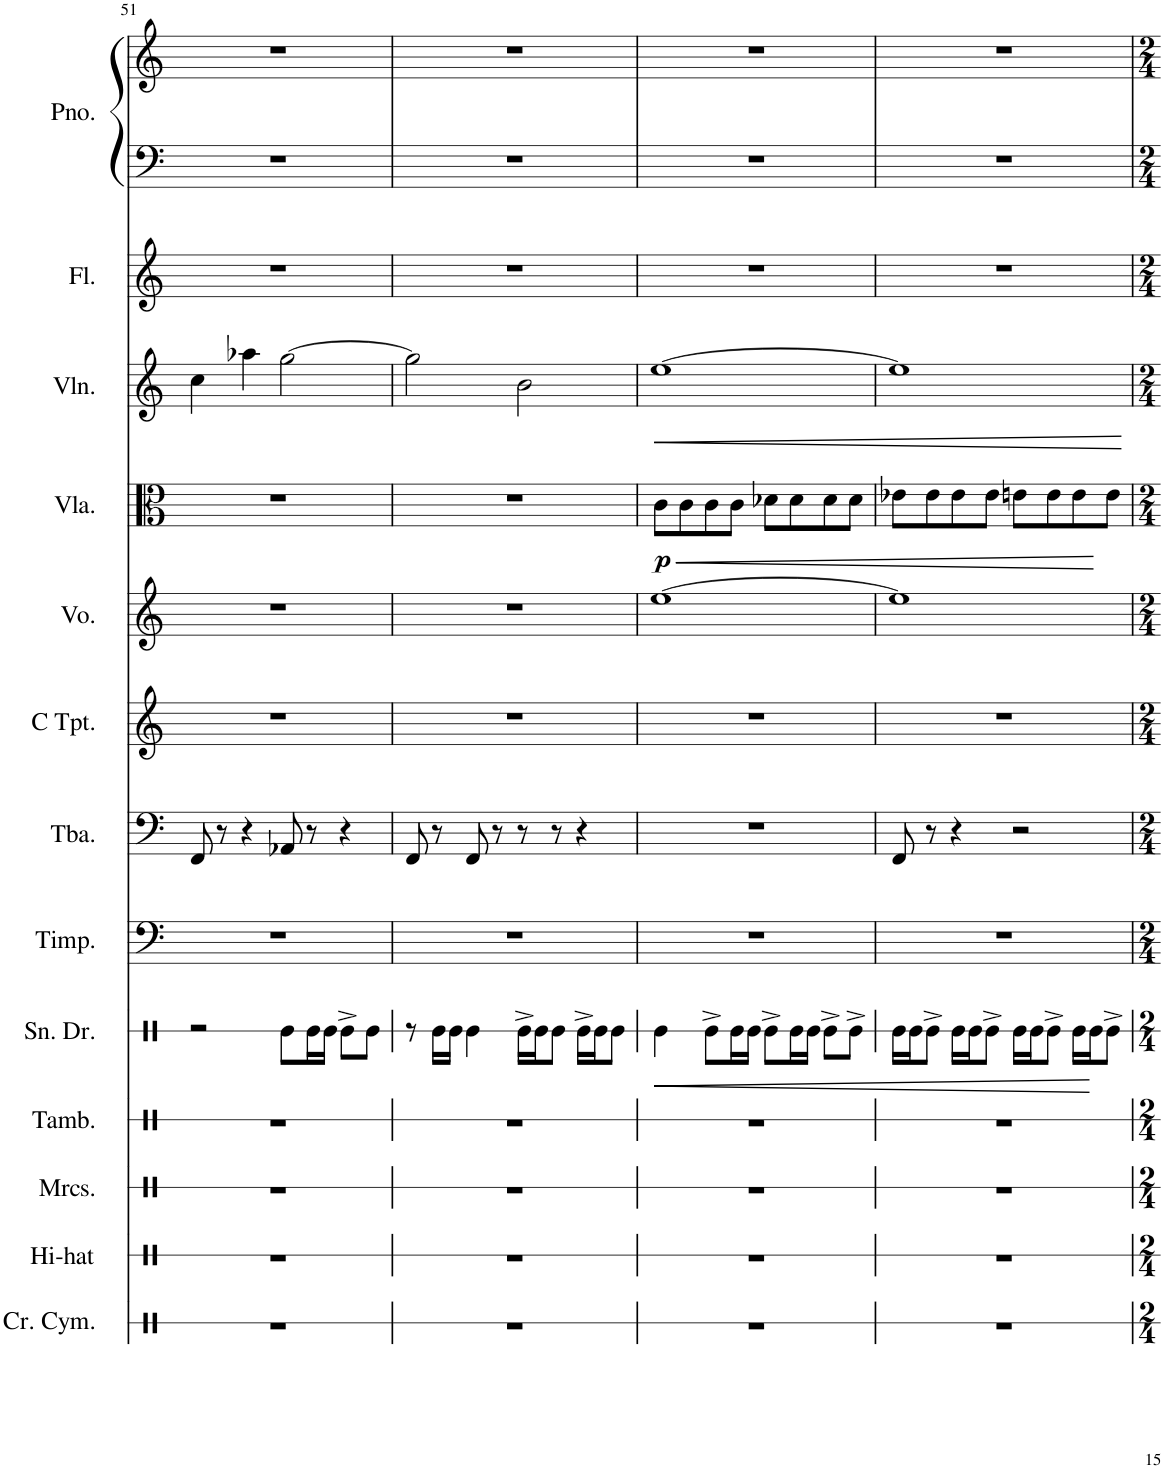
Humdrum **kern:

**kern	**kern	**kern	**kern	**kern	**dynam	**kern	**kern	**kern	**kern	**kern	**dynam	**kern	**dynam	**kern	**kern	**kern
*part13	*part12	*part11	*part10	*part9	*part9	*part8	*part7	*part6	*part5	*part4	*part4	*part3	*part3	*part2	*part1	*part1
*staff14	*staff13	*staff12	*staff11	*staff10	*staff10	*staff9	*staff8	*staff7	*staff6	*staff5	*staff5	*staff4	*staff4	*staff3	*staff2	*staff1
*I"Crash Cymbal	*I"Hi-hat	*I"Maracas	*I"Tambourine	*I"Snare Drum	*	*I"Timpani	*I"Tuba	*I"C Trumpet	*I"Voice	*I"Viola	*	*I"Violin	*	*I"Flute	*I"Piano	*
*I'Cr. Cym.	*I'Hi-hat	*I'Mrcs.	*I'Tamb.	*I'Sn. Dr.	*	*I'Timp.	*I'Tba.	*I'C Tpt.	*I'Vo.	*I'Vla.	*	*I'Vln.	*	*I'Fl.	*I'Pno.	*
!!LO:PB:g=z
*clefX	*clefX	*clefX	*clefX	*clefX	*	*clefF4	*clefF4	*clefG2	*clefG2	*clefC3	*	*clefG2	*	*clefG2	*clefF4	*clefG2
*k[]	*k[]	*k[]	*k[]	*k[]	*	*k[]	*k[]	*k[]	*k[]	*k[]	*	*k[]	*	*k[]	*k[]	*k[]
*M4/4	*M4/4	*M4/4	*M4/4	*M4/4	*	*M4/4	*M4/4	*M4/4	*M4/4	*M4/4	*	*M4/4	*	*M4/4	*M4/4	*M4/4
=51	=51	=51	=51	=51	=51	=51	=51	=51	=51	=51	=51	=51	=51	=51	=51	=51
1r	1r	1r	1r	2r	.	1r	8FF/	1r	1r	1r	.	4cc\	.	1r	1r	1r
.	.	.	.	.	.	.	8r	.	.	.	.	.	.	.	.	.
.	.	.	.	.	.	.	4r	.	.	.	.	4aa-X\	.	.	.	.
.	.	.	.	8Re\L	.	.	8AA-X/	.	.	.	.	[2gg\	.	.	.	.
.	.	.	.	16Re\L	.	.	8r	.	.	.	.	.	.	.	.	.
.	.	.	.	16Re\JJ	.	.	.	.	.	.	.	.	.	.	.	.
.	.	.	.	8Re^\L	.	.	4r	.	.	.	.	.	.	.	.	.
.	.	.	.	8Re\J	.	.	.	.	.	.	.	.	.	.	.	.
=52	=52	=52	=52	=52	=52	=52	=52	=52	=52	=52	=52	=52	=52	=52	=52	=52
1r	1r	1r	1r	8r	.	1r	8FF/	1r	1r	1r	.	2gg\]	.	1r	1r	1r
.	.	.	.	16Re\LL	.	.	8r	.	.	.	.	.	.	.	.	.
.	.	.	.	16Re\JJ	.	.	.	.	.	.	.	.	.	.	.	.
.	.	.	.	4Re\	.	.	8FF/	.	.	.	.	.	.	.	.	.
.	.	.	.	.	.	.	8r	.	.	.	.	.	.	.	.	.
.	.	.	.	16Re^\LL	.	.	8r	.	.	.	.	2b\	.	.	.	.
.	.	.	.	16Re\J	.	.	.	.	.	.	.	.	.	.	.	.
.	.	.	.	8Re\J	.	.	8r	.	.	.	.	.	.	.	.	.
.	.	.	.	16Re^\LL	.	.	4r	.	.	.	.	.	.	.	.	.
.	.	.	.	16Re\J	.	.	.	.	.	.	.	.	.	.	.	.
.	.	.	.	8Re\J	.	.	.	.	.	.	.	.	.	.	.	.
=53	=53	=53	=53	=53	=53	=53	=53	=53	=53	=53	=53	=53	=53	=53	=53	=53
!	!	!	!	!	!LO:HP:b	!	!	!	!	!	!LO:HP:b	!	!LO:HP:b	!	!	!
!	!	!	!	!	!	!	!	!	!	!	!LO:DY:n=1:b	!	!	!	!	!
1r	1r	1r	1r	4Re\	<	1r	1r	1r	[1ee	8c\L	< p	[1ee	<	1r	1r	1r
.	.	.	.	.	.	.	.	.	.	8c\	.	.	.	.	.	.
.	.	.	.	8Re^\L	.	.	.	.	.	8c\	.	.	.	.	.	.
.	.	.	.	16Re\L	.	.	.	.	.	8c\J	.	.	.	.	.	.
.	.	.	.	16Re\JJ	.	.	.	.	.	.	.	.	.	.	.	.
.	.	.	.	8Re^\L	.	.	.	.	.	8d-X\L	.	.	.	.	.	.
.	.	.	.	16Re\L	.	.	.	.	.	8d-\	.	.	.	.	.	.
.	.	.	.	16Re\JJ	.	.	.	.	.	.	.	.	.	.	.	.
.	.	.	.	8Re^\L	.	.	.	.	.	8d-\	.	.	.	.	.	.
.	.	.	.	8Re^\J	.	.	.	.	.	8d-\J	.	.	.	.	.	.
=54	=54	=54	=54	=54	=54	=54	=54	=54	=54	=54	=54	=54	=54	=54	=54	=54
1r	1r	1r	1r	16Re\LL	.	1r	8FF/	1r	1ee]	8e-X\L	.	1ee]	.	1r	1r	1r
.	.	.	.	16Re\J	.	.	.	.	.	.	.	.	.	.	.	.
.	.	.	.	8Re^\J	.	.	8r	.	.	8e-\	.	.	.	.	.	.
.	.	.	.	16Re\LL	.	.	4r	.	.	8e-\	.	.	.	.	.	.
.	.	.	.	16Re\J	.	.	.	.	.	.	.	.	.	.	.	.
.	.	.	.	8Re^\J	.	.	.	.	.	8e-\J	.	.	.	.	.	.
.	.	.	.	16Re\LL	.	.	2r	.	.	8en\L	.	.	.	.	.	.
.	.	.	.	16Re\J	.	.	.	.	.	.	.	.	.	.	.	.
.	.	.	.	8Re^\J	.	.	.	.	.	8e\	.	.	.	.	.	.
.	.	.	.	16Re\LL	.	.	.	.	.	8e\	.	.	.	.	.	.
.	.	.	.	16Re\J	.	.	.	.	.	.	.	.	.	.	.	.
.	.	.	.	8Re^\J	.	.	.	.	.	8e\J	.	.	.	.	.	.
.	.	.	.	.	[	.	.	.	.	.	[	.	[	.	.	.
=	=	=	=	=	=	=	=	=	=	=	=	=	=	=	=	=
*-	*-	*-	*-	*-	*-	*-	*-	*-	*-	*-	*-	*-	*-	*-	*-	*-
